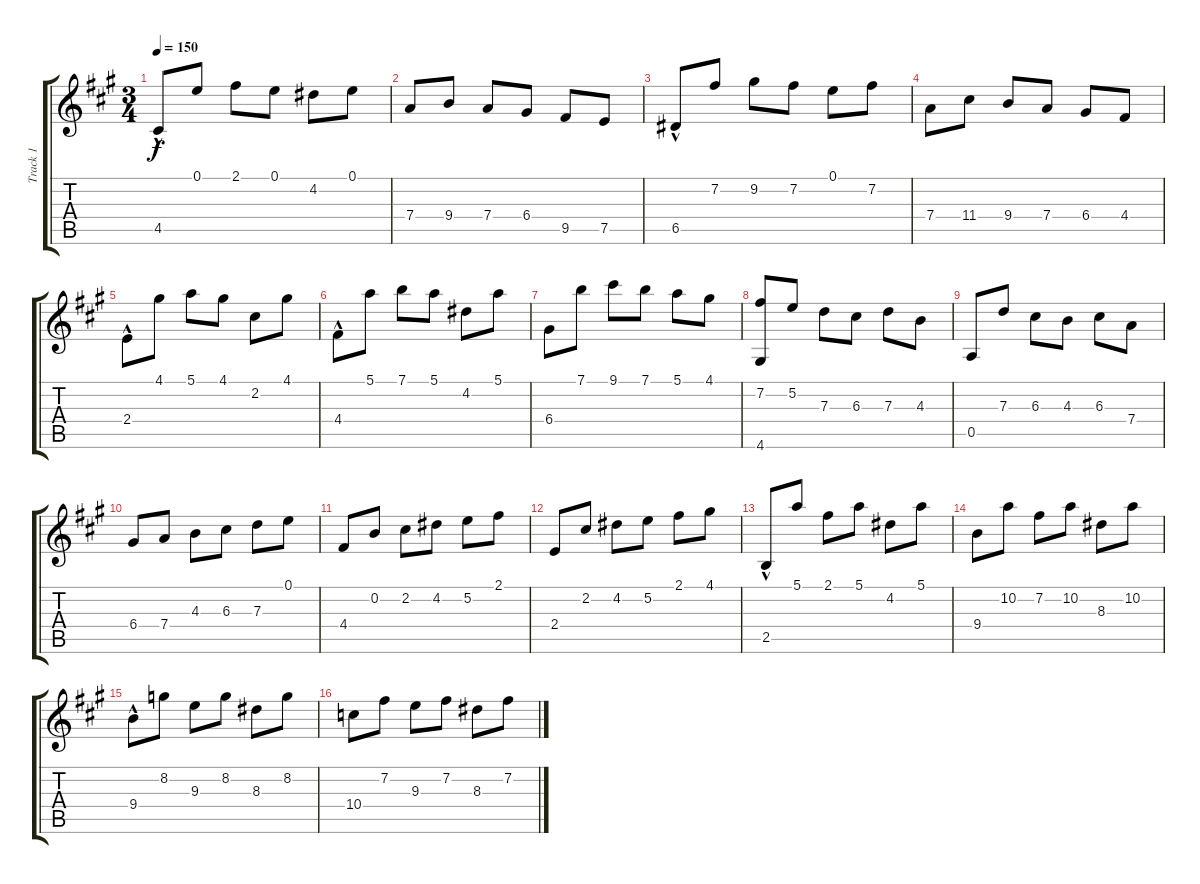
\track ("Track 1" "Track 1") {instrument acousticguitarnylon}
\staff {score tabs}
\tuning (E4 B3 G3 D3 A2 E2) {hide}
\ts (3 4)
\tempo 150
\clef g2
\ks a
4.5{hac}.8{dy f} 0.1.8 2.1.8 0.1.8 4.2.8 0.1.8 |
7.4.8 9.4.8 7.4.8 6.4.8 9.5.8 7.5.8 |
6.5{hac}.8 7.2.8 9.2.8 7.2.8 0.1.8 7.2.8 |
7.4.8 11.4.8 9.4.8 7.4.8 6.4.8 4.4.8 |
2.4{hac}.8 4.1.8 5.1.8 4.1.8 2.2.8 4.1.8 |
4.4{hac}.8 5.1.8 7.1.8 5.1.8 4.2.8 5.1.8 |
6.4.8 7.1.8 9.1.8 7.1.8 5.1.8 4.1.8 |
(7.2 4.6).8 5.2.8 7.3.8 6.3.8 7.3.8 4.3.8 |
0.5.8 7.3.8 6.3.8 4.3.8 6.3.8 7.4.8 |
6.4.8 7.4.8 4.3.8 6.3.8 7.3.8 0.1.8 |
4.4.8 0.2.8 2.2.8 4.2.8 5.2.8 2.1.8 |
2.4.8 2.2.8 4.2.8 5.2.8 2.1.8 4.1.8 |
2.5{hac}.8 5.1.8 2.1.8 5.1.8 4.2.8 5.1.8 |
9.4.8 10.2.8 7.2.8 10.2.8 8.3.8 10.2.8 |
9.4{hac}.8 8.2.8 9.3.8 8.2.8 8.3.8 8.2.8 |
10.4.8 7.2.8 9.3.8 7.2.8 8.3.8 7.2.8
